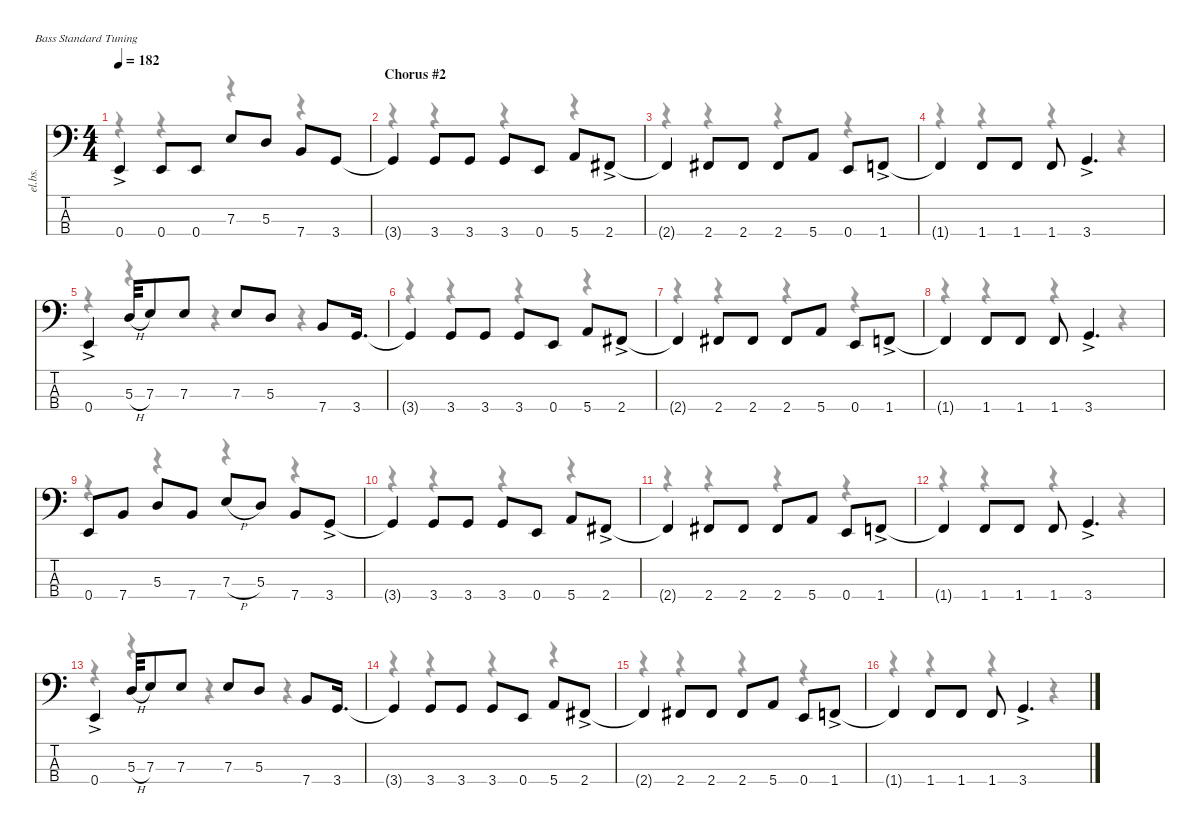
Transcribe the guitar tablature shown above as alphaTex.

\defaultSystemsLayout 4
\hideDynamics
\bracketExtendMode nobrackets
\otherSystemsTrackNameOrientation horizontal
\track ("Cliff Burton (Bass)" "el.bs.") {instrument electricbassfinger}
\staff {score tabs}
\tuning (G2 D2 A1 E1)
\voice
\ts (4 4)
\tempo 182
\clef f4
\ks c
0.4{ac}.4{dy mf beam Up} 0.4.8{dy f beam Up} 0.4.8{beam Up} 7.3.8{beam Up} 5.3.8{beam Up} 7.4.8{beam Up} 3.4.8{beam Up} |
\section ("" "Chorus #2")
3.4{t}.4{beam Up} 3.4.8{beam Up} 3.4.8{beam Up} 3.4.8{beam Up} 0.4.8{beam Up} 5.4.8{beam Up} 2.4{ac acc #}.8{dy mf beam Up} |
2.4{t acc #}.4{dy f beam Up} 2.4{acc #}.8{beam Up} 2.4{acc #}.8{beam Up} 2.4{acc #}.8{beam Up} 5.4.8{beam Up} 0.4.8{beam Up} 1.4{ac}.8{dy mf beam Up} |
1.4{t}.4{dy f beam Up} 1.4.8{beam Up} 1.4.8{beam Up} 1.4.8{beam Up} 3.4{ac}.4{d dy mf beam Up} |
0.4{ac}.4{beam Up} 5.3{h}.32{dy f beam Up} 7.3.8{beam Up} 7.3.8{beam Up} 7.3.8{beam Up} 5.3.8{beam Up} 7.4.8{beam Up} 3.4.16{d beam Up} |
3.4{t}.4{beam Up} 3.4.8{beam Up} 3.4.8{beam Up} 3.4.8{beam Up} 0.4.8{beam Up} 5.4.8{beam Up} 2.4{ac acc #}.8{dy mf beam Up} |
2.4{t acc #}.4{dy f beam Up} 2.4{acc #}.8{beam Up} 2.4{acc #}.8{beam Up} 2.4{acc #}.8{beam Up} 5.4.8{beam Up} 0.4.8{beam Up} 1.4{ac}.8{dy mf beam Up} |
1.4{t}.4{dy f beam Up} 1.4.8{beam Up} 1.4.8{beam Up} 1.4.8{beam Up} 3.4{ac}.4{d dy mf beam Up} |
0.4.8{dy f beam Up} 7.4.8{beam Up} 5.3.8{beam Up} 7.4.8{beam Up} 7.3{h}.8{beam Up} 5.3.8{beam Up} 7.4.8{beam Up} 3.4{ac}.8{dy mf beam Up} |
3.4{t}.4{dy f beam Up} 3.4.8{beam Up} 3.4.8{beam Up} 3.4.8{beam Up} 0.4.8{beam Up} 5.4.8{beam Up} 2.4{ac acc #}.8{dy mf beam Up} |
2.4{t acc #}.4{dy f beam Up} 2.4{acc #}.8{beam Up} 2.4{acc #}.8{beam Up} 2.4{acc #}.8{beam Up} 5.4.8{beam Up} 0.4.8{beam Up} 1.4{ac}.8{dy mf beam Up} |
1.4{t}.4{dy f beam Up} 1.4.8{beam Up} 1.4.8{beam Up} 1.4.8{beam Up} 3.4{ac}.4{d dy mf beam Up} |
0.4{ac}.4{beam Up} 5.3{h}.32{dy f beam Up} 7.3.8{beam Up} 7.3.8{beam Up} 7.3.8{beam Up} 5.3.8{beam Up} 7.4.8{beam Up} 3.4.16{d beam Up} |
3.4{t}.4{beam Up} 3.4.8{beam Up} 3.4.8{beam Up} 3.4.8{beam Up} 0.4.8{beam Up} 5.4.8{beam Up} 2.4{ac acc #}.8{dy mf beam Up} |
2.4{t acc #}.4{dy f beam Up} 2.4{acc #}.8{beam Up} 2.4{acc #}.8{beam Up} 2.4{acc #}.8{beam Up} 5.4.8{beam Up} 0.4.8{beam Up} 1.4{ac}.8{dy mf beam Up} |
1.4{t}.4{dy f beam Up} 1.4.8{beam Up} 1.4.8{beam Up} 1.4.8{beam Up} 3.4{ac}.4{d dy mf beam Up}
\voice
\clef f4
\ottava regular
\simile none
\ks c
r.4{dy mf beam Down} r.4{beam Down} r.4{beam Down} r.4{beam Down} |
r.4{beam Down} r.4{beam Down} r.4{beam Down} r.4{beam Down} |
r.4{beam Down} r.4{beam Down} r.4{beam Down} r.4{beam Down} |
r.4{beam Down} r.4{beam Down} r.4{beam Down} r.4{beam Down} |
r.4{beam Down} r.4{beam Down} r.4{beam Down} r.4{beam Down} |
r.4{beam Down} r.4{beam Down} r.4{beam Down} r.4{beam Down} |
r.4{beam Down} r.4{beam Down} r.4{beam Down} r.4{beam Down} |
r.4{beam Down} r.4{beam Down} r.4{beam Down} r.4{beam Down} |
r.4{beam Down} r.4{beam Down} r.4{beam Down} r.4{beam Down} |
r.4{beam Down} r.4{beam Down} r.4{beam Down} r.4{beam Down} |
r.4{beam Down} r.4{beam Down} r.4{beam Down} r.4{beam Down} |
r.4{beam Down} r.4{beam Down} r.4{beam Down} r.4{beam Down} |
r.4{beam Down} r.4{beam Down} r.4{beam Down} r.4{beam Down} |
r.4{beam Down} r.4{beam Down} r.4{beam Down} r.4{beam Down} |
r.4{beam Down} r.4{beam Down} r.4{beam Down} r.4{beam Down} |
r.4{beam Down} r.4{beam Down} r.4{beam Down} r.4{beam Down}
